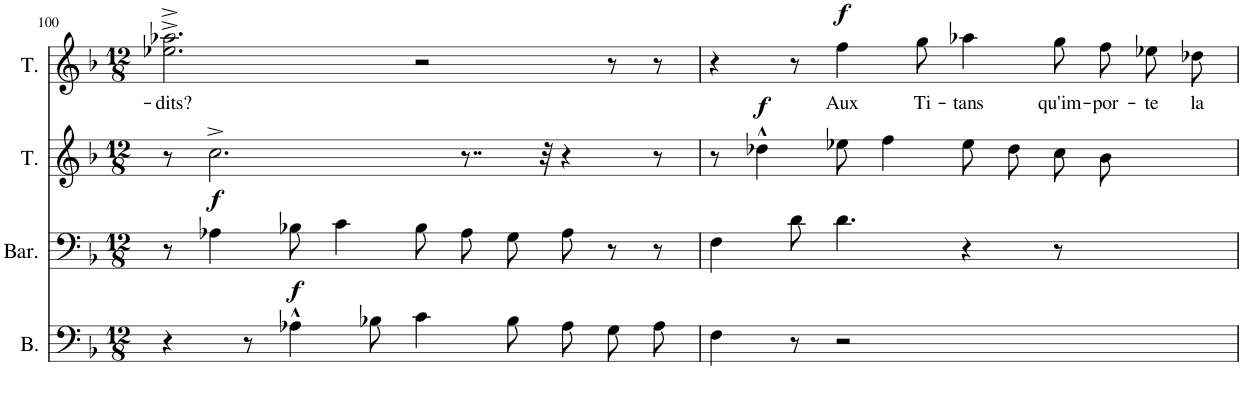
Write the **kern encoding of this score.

**kern	**dynam	**kern	**dynam	**kern	**dynam	**kern	**text	**dynam
*part4	*part4	*part3	*part3	*part2	*part2	*part1	*part1	*part1
*staff4	*staff4	*staff3	*staff3	*staff2	*staff2	*staff1	*staff1	*staff1
*I"Basse	*	*I"Baryton	*	*I"Ténor	*	*I"Ténor	*	*
*I'B.	*	*I'Bar.	*	*I'T.	*	*I'T.	*	*
!!LO:PB:g=z
*clefF4	*	*clefF4	*	*clefG2	*	*clefG2	*	*
*k[b-]	*	*k[b-]	*	*k[b-]	*	*k[b-]	*	*
*M12/8	*	*M12/8	*	*M12/8	*	*M12/8	*	*
=100	=100	=100	=100	=100	=100	=100	=100	=100
!	!	!	!	!	!	!	!LO:LY:b	!
4r	.	8r	.	8r	.	2.ee-X\^ 2.aa-X\^	-dits?	.
!	!	!	!LO:DY:a	!	!	!	!	!
.	.	4A-X\	f	2.cc^\	.	.	.	.
8r	.	.	.	.	.	.	.	.
!	!LO:DY:a	!	!	!	!	!	!	!
4A-X^^\	f	8B-X\	.	.	.	.	.	.
.	.	4c\	.	.	.	.	.	.
8B-X\	.	.	.	.	.	.	.	.
4c\	.	8B-\L	.	.	.	2r	.	.
.	.	8A-\	.	8..r	.	.	.	.
8B-\	.	8G\J	.	.	.	.	.	.
.	.	.	.	32r	.	.	.	.
8A-\L	.	8A-\	.	4r	.	.	.	.
8G\	.	8r	.	.	.	8r	.	.
8A-\J	.	8r	.	8r	.	8r	.	.
=101	=101	=101	=101	=101	=101	=101	=101	=101
4F\	.	4F\	.	8r	.	4r	.	.
!	!	!	!	!	!LO:DY:a	!	!	!
.	.	.	.	4dd-X^^\	f	.	.	.
8r	.	8d\	.	.	.	8r	.	.
!	!	!	!	!	!	!	!LO:LY:b	!LO:DY:a
2r	.	4.d\	.	8ee-X\	.	4ff\	Aux	f
.	.	.	.	4ff\	.	.	.	.
!	!	!	!	!	!	!	!LO:LY:b	!
.	.	.	.	.	.	8gg\	Ti-	.
!	!	!	!	!	!	!	!LO:LY:b	!
.	.	4r	.	8ee-\L	.	4aa-X\	-tans	.
2ryy	.	.	.	8dd-\	.	.	.	.
!	!	!	!	!	!	!	!LO:LY:b	!
.	.	8r	.	8cc\J	.	8gg\	qu'im-	.
!	!	!	!	!	!	!	!LO:LY:b	!
.	.	4.ryy	.	8b-\	.	8ff\L	-por-	.
!	!	!	!	!	!	!	!LO:LY:b	!
.	.	.	.	4ryy	.	8ee-X\	-te	.
!	!	!	!	!	!	!	!LO:LY:b	!
8ryy	.	.	.	.	.	8dd-X\J	la	.
=	=	=	=	=	=	=	=	=
*-	*-	*-	*-	*-	*-	*-	*-	*-
